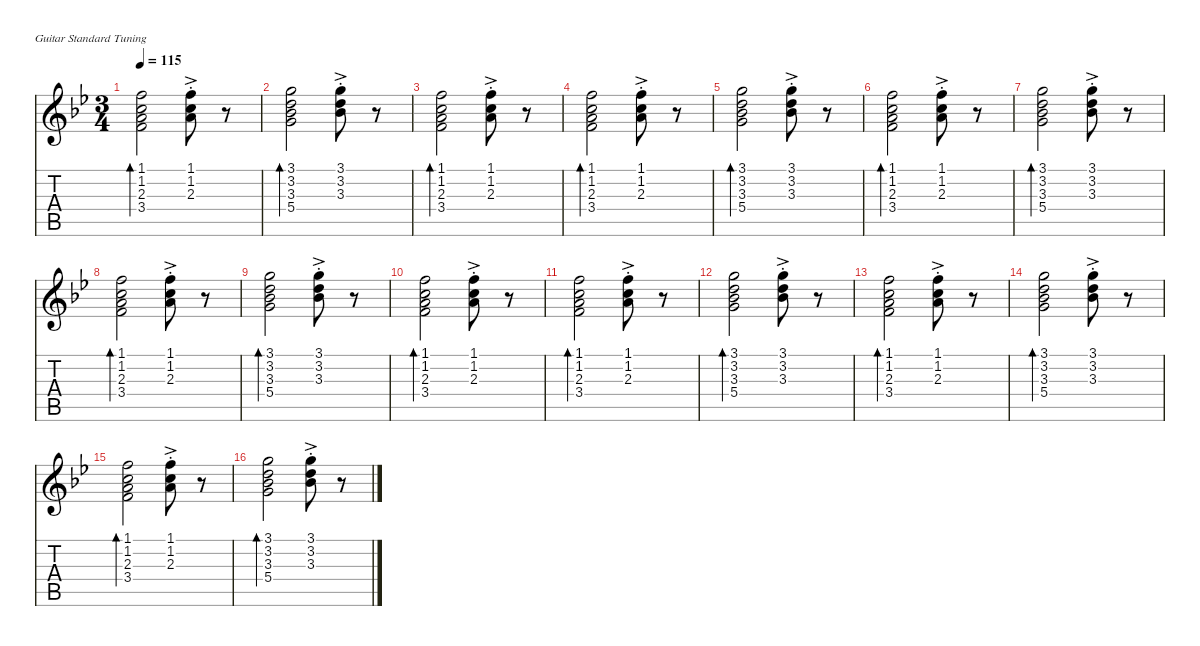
\defaultSystemsLayout 4
\hideDynamics
\bracketExtendMode nobrackets
\singleTrackTrackNamePolicy hidden
\multiTrackTrackNamePolicy hidden
\firstSystemTrackNameMode fullname
\firstSystemTrackNameOrientation horizontal
\otherSystemsTrackNameOrientation horizontal
\track ("Guitar" "jz.guit.") {defaultSystemsLayout 8 instrument electricguitarjazz}
\staff {score tabs}
\tuning (E4 B3 G3 D3 A2 E2)
\ts (3 4)
\tempo 115
\clef g2
\ks gminor
(1.1{acc forcenatural} 1.2{acc forcenatural} 2.3{acc forcenatural} 3.4{acc forcenatural}).2{bd 120 dy mp beam Down} (1.1{ac st acc forcenatural} 1.2{ac st acc forcenatural} 2.3{ac st acc forcenatural}).8{beam Down} r.8{beam Down} |
(3.1{acc forcenatural} 3.2{acc forcenatural} 3.3{acc b} 5.4{acc forcenatural}).2{bd 120 beam Down} (3.1{ac st acc forcenatural} 3.2{ac st acc forcenatural} 3.3{ac st acc b}).8{dy mf beam Down} r.8{beam Down} |
(1.1{acc forcenatural} 1.2{acc forcenatural} 2.3{acc forcenatural} 3.4{acc forcenatural}).2{bd 120 dy mp beam Down} (1.1{ac st acc forcenatural} 1.2{ac st acc forcenatural} 2.3{ac st acc forcenatural}).8{beam Down} r.8{beam Down} |
(1.1{acc forcenatural} 1.2{acc forcenatural} 2.3{acc forcenatural} 3.4{acc forcenatural}).2{bd 120 beam Down} (1.1{ac st acc forcenatural} 1.2{ac st acc forcenatural} 2.3{ac st acc forcenatural}).8{beam Down} r.8{beam Down} |
(3.1{acc forcenatural} 3.2{acc forcenatural} 3.3{acc b} 5.4{acc forcenatural}).2{bd 120 beam Down} (3.1{ac st acc forcenatural} 3.2{ac st acc forcenatural} 3.3{ac st acc b}).8{dy mf beam Down} r.8{beam Down} |
(1.1{acc forcenatural} 1.2{acc forcenatural} 2.3{acc forcenatural} 3.4{acc forcenatural}).2{bd 120 dy mp beam Down} (1.1{ac st acc forcenatural} 1.2{ac st acc forcenatural} 2.3{ac st acc forcenatural}).8{beam Down} r.8{beam Down} |
(3.1{acc forcenatural} 3.2{acc forcenatural} 3.3{acc b} 5.4{acc forcenatural}).2{bd 120 beam Down} (3.1{ac st acc forcenatural} 3.2{ac st acc forcenatural} 3.3{ac st acc b}).8{dy mf beam Down} r.8{beam Down} |
(1.1{acc forcenatural} 1.2{acc forcenatural} 2.3{acc forcenatural} 3.4{acc forcenatural}).2{bd 120 dy mp beam Down} (1.1{ac st acc forcenatural} 1.2{ac st acc forcenatural} 2.3{ac st acc forcenatural}).8{beam Down} r.8{beam Down} |
(3.1{acc forcenatural} 3.2{acc forcenatural} 3.3{acc b} 5.4{acc forcenatural}).2{bd 120 beam Down} (3.1{ac st acc forcenatural} 3.2{ac st acc forcenatural} 3.3{ac st acc b}).8{dy mf beam Down} r.8{beam Down} |
(1.1{acc forcenatural} 1.2{acc forcenatural} 2.3{acc forcenatural} 3.4{acc forcenatural}).2{bd 120 dy mp beam Down} (1.1{ac st acc forcenatural} 1.2{ac st acc forcenatural} 2.3{ac st acc forcenatural}).8{beam Down} r.8{beam Down} |
(1.1{acc forcenatural} 1.2{acc forcenatural} 2.3{acc forcenatural} 3.4{acc forcenatural}).2{bd 120 beam Down} (1.1{ac st acc forcenatural} 1.2{ac st acc forcenatural} 2.3{ac st acc forcenatural}).8{beam Down} r.8{beam Down} |
(3.1{acc forcenatural} 3.2{acc forcenatural} 3.3{acc b} 5.4{acc forcenatural}).2{bd 120 beam Down} (3.1{ac st acc forcenatural} 3.2{ac st acc forcenatural} 3.3{ac st acc b}).8{dy mf beam Down} r.8{beam Down} |
(1.1{acc forcenatural} 1.2{acc forcenatural} 2.3{acc forcenatural} 3.4{acc forcenatural}).2{bd 120 dy mp beam Down} (1.1{ac st acc forcenatural} 1.2{ac st acc forcenatural} 2.3{ac st acc forcenatural}).8{beam Down} r.8{beam Down} |
(3.1{acc forcenatural} 3.2{acc forcenatural} 3.3{acc b} 5.4{acc forcenatural}).2{bd 120 beam Down} (3.1{ac st acc forcenatural} 3.2{ac st acc forcenatural} 3.3{ac st acc b}).8{dy mf beam Down} r.8{beam Down} |
(1.1{acc forcenatural} 1.2{acc forcenatural} 2.3{acc forcenatural} 3.4{acc forcenatural}).2{bd 120 dy mp beam Down} (1.1{ac st acc forcenatural} 1.2{ac st acc forcenatural} 2.3{ac st acc forcenatural}).8{beam Down} r.8{beam Down} |
(3.1{acc forcenatural} 3.2{acc forcenatural} 3.3{acc b} 5.4{acc forcenatural}).2{bd 120 beam Down} (3.1{ac st acc forcenatural} 3.2{ac st acc forcenatural} 3.3{ac st acc b}).8{dy mf beam Down} r.8{beam Down}
